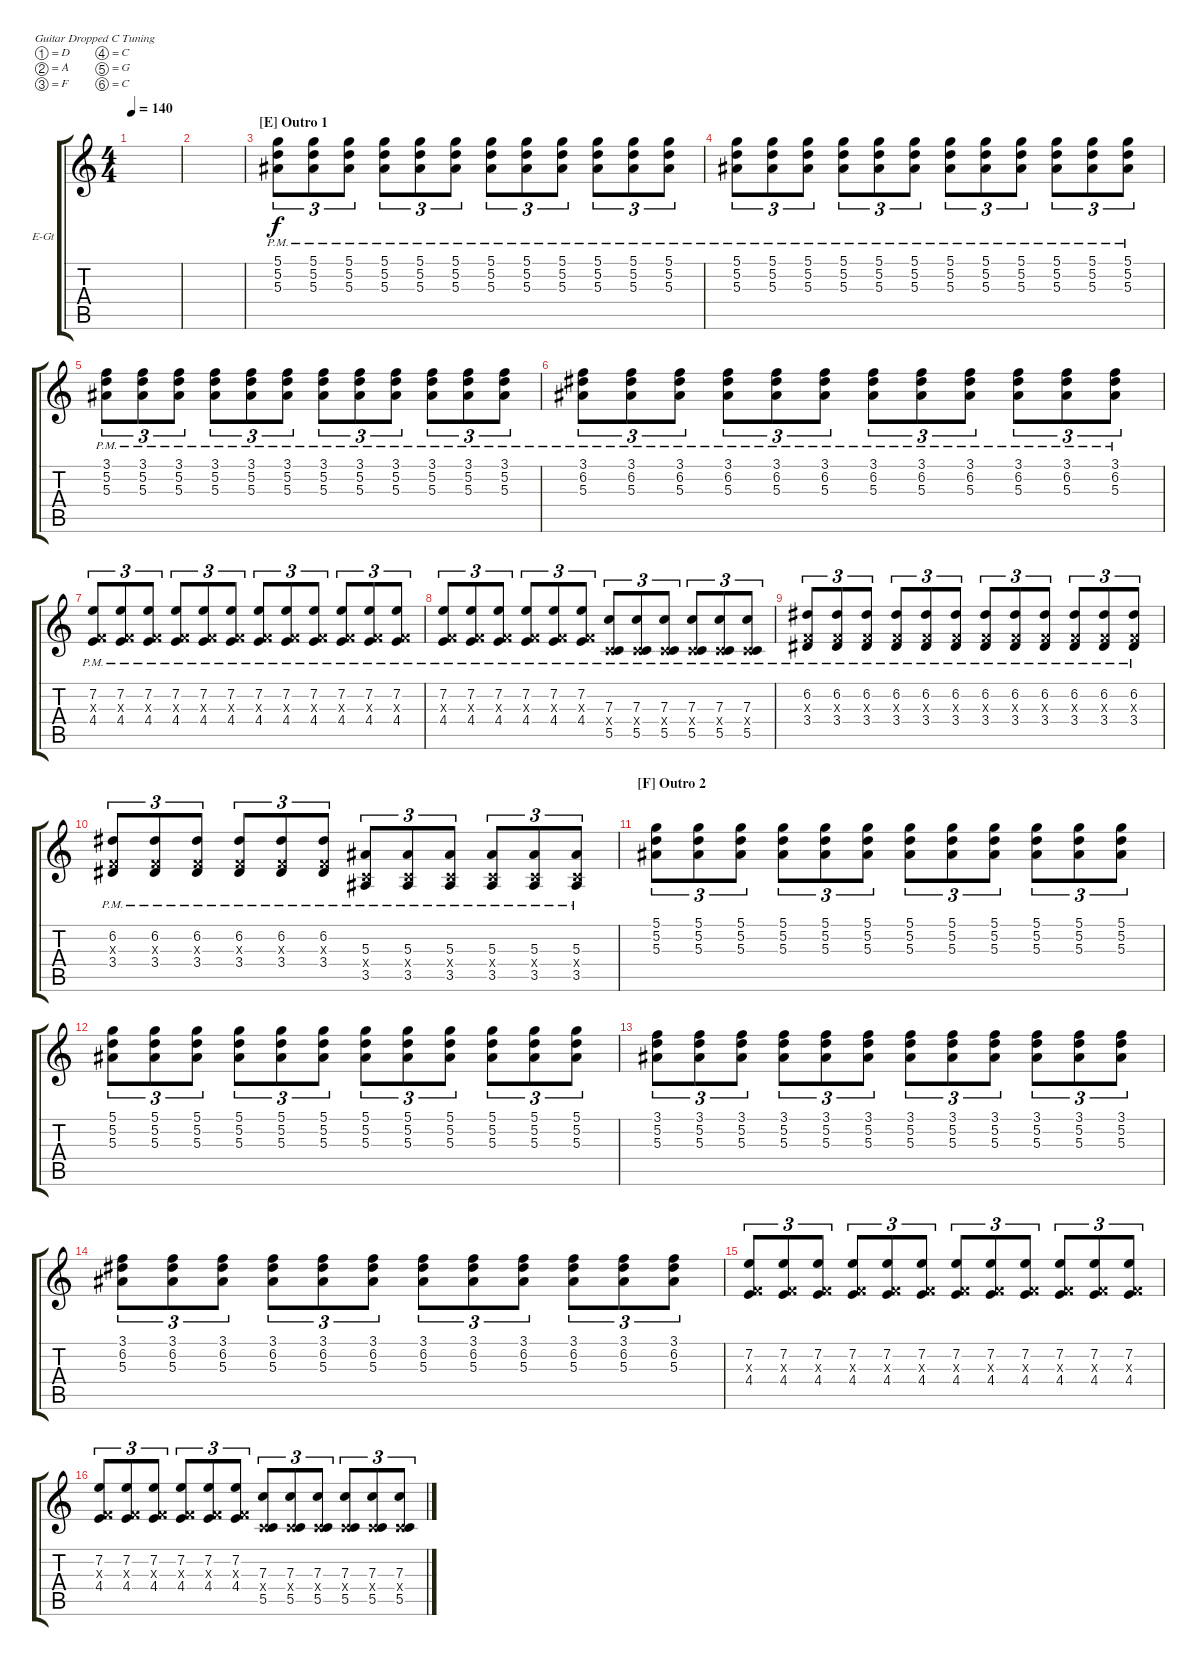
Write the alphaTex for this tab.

\bracketExtendMode groupsimilarinstruments
\firstSystemTrackNameOrientation horizontal
\otherSystemsTrackNameOrientation horizontal
\track ("Misha" "E-Gt") {instrument distortionguitar}
\staff {score tabs}
\tuning (D4 A3 F3 C3 G2 C2)
\ts (4 4)
\tempo 140
\clef g2
\scale
0.333333
\ks c
|
\scale
0.333333 |
\section ("E" "Outro 1")
\scale
0.333333 (5.3{pm} 5.2{pm} 5.1{pm}).8{tu (3 2)} (5.3{pm} 5.2{pm} 5.1{pm}).8{tu (3 2)} (5.3{pm} 5.2{pm} 5.1{pm}).8{tu (3 2)} (5.3{pm} 5.2{pm} 5.1{pm}).8{tu (3 2)} (5.3{pm} 5.2{pm} 5.1{pm}).8{tu (3 2)} (5.3{pm} 5.2{pm} 5.1{pm}).8{tu (3 2)} (5.3{pm} 5.2{pm} 5.1{pm}).8{tu (3 2)} (5.3{pm} 5.2{pm} 5.1{pm}).8{tu (3 2)} (5.3{pm} 5.2{pm} 5.1{pm}).8{tu (3 2)} (5.3{pm} 5.2{pm} 5.1{pm}).8{tu (3 2)} (5.3{pm} 5.2{pm} 5.1{pm}).8{tu (3 2)} (5.3{pm} 5.2{pm} 5.1{pm}).8{tu (3 2)} |
\scale
0.333333 (5.3{pm} 5.2{pm} 5.1{pm}).8{tu (3 2)} (5.3{pm} 5.2{pm} 5.1{pm}).8{tu (3 2)} (5.3{pm} 5.2{pm} 5.1{pm}).8{tu (3 2)} (5.3{pm} 5.2{pm} 5.1{pm}).8{tu (3 2)} (5.3{pm} 5.2{pm} 5.1{pm}).8{tu (3 2)} (5.3{pm} 5.2{pm} 5.1{pm}).8{tu (3 2)} (5.3{pm} 5.2{pm} 5.1{pm}).8{tu (3 2)} (5.3{pm} 5.2{pm} 5.1{pm}).8{tu (3 2)} (5.3{pm} 5.2{pm} 5.1{pm}).8{tu (3 2)} (5.3{pm} 5.2{pm} 5.1{pm}).8{tu (3 2)} (5.3{pm} 5.2{pm} 5.1{pm}).8{tu (3 2)} (5.3{pm} 5.2{pm} 5.1{pm}).8{tu (3 2)} |
\scale
0.333333 (3.1{pm} 5.2{pm} 5.3{pm}).8{tu (3 2)} (3.1{pm} 5.2{pm} 5.3{pm}).8{tu (3 2)} (3.1{pm} 5.2{pm} 5.3{pm}).8{tu (3 2)} (3.1{pm} 5.2{pm} 5.3{pm}).8{tu (3 2)} (3.1{pm} 5.2{pm} 5.3{pm}).8{tu (3 2)} (3.1{pm} 5.2{pm} 5.3{pm}).8{tu (3 2)} (3.1{pm} 5.2{pm} 5.3{pm}).8{tu (3 2)} (3.1{pm} 5.2{pm} 5.3{pm}).8{tu (3 2)} (3.1{pm} 5.2{pm} 5.3{pm}).8{tu (3 2)} (3.1{pm} 5.2{pm} 5.3{pm}).8{tu (3 2)} (3.1{pm} 5.2{pm} 5.3{pm}).8{tu (3 2)} (3.1{pm} 5.2{pm} 5.3{pm}).8{tu (3 2)} |
\scale
0.333333 (3.1{pm} 6.2{pm} 5.3{pm}).8{tu (3 2)} (3.1{pm} 6.2{pm} 5.3{pm}).8{tu (3 2)} (3.1{pm} 6.2{pm} 5.3{pm}).8{tu (3 2)} (3.1{pm} 6.2{pm} 5.3{pm}).8{tu (3 2)} (3.1{pm} 6.2{pm} 5.3{pm}).8{tu (3 2)} (3.1{pm} 6.2{pm} 5.3{pm}).8{tu (3 2)} (3.1{pm} 6.2{pm} 5.3{pm}).8{tu (3 2)} (3.1{pm} 6.2{pm} 5.3{pm}).8{tu (3 2)} (3.1{pm} 6.2{pm} 5.3{pm}).8{tu (3 2)} (3.1{pm} 6.2{pm} 5.3{pm}).8{tu (3 2)} (3.1{pm} 6.2{pm} 5.3{pm}).8{tu (3 2)} (3.1{pm} 6.2{pm} 5.3{pm}).8{tu (3 2)} |
\scale
0.333333 (7.2{pm} 0.3{pm x} 4.4{pm}).8{tu (3 2)} (7.2{pm} 0.3{pm x} 4.4{pm}).8{tu (3 2)} (7.2{pm} 0.3{pm x} 4.4{pm}).8{tu (3 2)} (7.2{pm} 0.3{pm x} 4.4{pm}).8{tu (3 2)} (7.2{pm} 0.3{pm x} 4.4{pm}).8{tu (3 2)} (7.2{pm} 0.3{pm x} 4.4{pm}).8{tu (3 2)} (7.2{pm} 0.3{pm x} 4.4{pm}).8{tu (3 2)} (7.2{pm} 0.3{pm x} 4.4{pm}).8{tu (3 2)} (7.2{pm} 0.3{pm x} 4.4{pm}).8{tu (3 2)} (7.2{pm} 0.3{pm x} 4.4{pm}).8{tu (3 2)} (7.2{pm} 0.3{pm x} 4.4{pm}).8{tu (3 2)} (7.2{pm} 0.3{pm x} 4.4{pm}).8{tu (3 2)} |
\scale
0.333333 (7.2{pm} 0.3{pm x} 4.4{pm}).8{tu (3 2)} (7.2{pm} 0.3{pm x} 4.4{pm}).8{tu (3 2)} (7.2{pm} 0.3{pm x} 4.4{pm}).8{tu (3 2)} (7.2{pm} 0.3{pm x} 4.4{pm}).8{tu (3 2)} (7.2{pm} 0.3{pm x} 4.4{pm}).8{tu (3 2)} (7.2{pm} 0.3{pm x} 4.4{pm}).8{tu (3 2)} (7.3{pm} 0.4{pm x} 5.5{pm}).8{tu (3 2)} (7.3{pm} 0.4{pm x} 5.5{pm}).8{tu (3 2)} (7.3{pm} 0.4{pm x} 5.5{pm}).8{tu (3 2)} (7.3{pm} 0.4{pm x} 5.5{pm}).8{tu (3 2)} (7.3{pm} 0.4{pm x} 5.5{pm}).8{tu (3 2)} (7.3{pm} 0.4{pm x} 5.5{pm}).8{tu (3 2)} |
\scale
0.333333 (6.2{pm} 0.3{pm x} 3.4{pm}).8{tu (3 2)} (6.2{pm} 0.3{pm x} 3.4{pm}).8{tu (3 2)} (6.2{pm} 0.3{pm x} 3.4{pm}).8{tu (3 2)} (6.2{pm} 0.3{pm x} 3.4{pm}).8{tu (3 2)} (6.2{pm} 0.3{pm x} 3.4{pm}).8{tu (3 2)} (6.2{pm} 0.3{pm x} 3.4{pm}).8{tu (3 2)} (6.2{pm} 0.3{pm x} 3.4{pm}).8{tu (3 2)} (6.2{pm} 0.3{pm x} 3.4{pm}).8{tu (3 2)} (6.2{pm} 0.3{pm x} 3.4{pm}).8{tu (3 2)} (6.2{pm} 0.3{pm x} 3.4{pm}).8{tu (3 2)} (6.2{pm} 0.3{pm x} 3.4{pm}).8{tu (3 2)} (6.2{pm} 0.3{pm x} 3.4{pm}).8{tu (3 2)} |
\scale
0.333333 (6.2{pm} 0.3{pm x} 3.4{pm}).8{tu (3 2)} (6.2{pm} 0.3{pm x} 3.4{pm}).8{tu (3 2)} (6.2{pm} 0.3{pm x} 3.4{pm}).8{tu (3 2)} (6.2{pm} 0.3{pm x} 3.4{pm}).8{tu (3 2)} (6.2{pm} 0.3{pm x} 3.4{pm}).8{tu (3 2)} (6.2{pm} 0.3{pm x} 3.4{pm}).8{tu (3 2)} (5.3{pm} 0.4{pm x} 3.5{pm}).8{tu (3 2)} (5.3{pm} 0.4{pm x} 3.5{pm}).8{tu (3 2)} (5.3{pm} 0.4{pm x} 3.5{pm}).8{tu (3 2)} (5.3{pm} 0.4{pm x} 3.5{pm}).8{tu (3 2)} (5.3{pm} 0.4{pm x} 3.5{pm}).8{tu (3 2)} (5.3{pm} 0.4{pm x} 3.5{pm}).8{tu (3 2)} |
\section ("F" "Outro 2")
\scale
0.333333 (5.3 5.2 5.1).8{tu (3 2)} (5.3 5.2 5.1).8{tu (3 2)} (5.3 5.2 5.1).8{tu (3 2)} (5.3 5.2 5.1).8{tu (3 2)} (5.3 5.2 5.1).8{tu (3 2)} (5.3 5.2 5.1).8{tu (3 2)} (5.3 5.2 5.1).8{tu (3 2)} (5.3 5.2 5.1).8{tu (3 2)} (5.3 5.2 5.1).8{tu (3 2)} (5.3 5.2 5.1).8{tu (3 2)} (5.3 5.2 5.1).8{tu (3 2)} (5.3 5.2 5.1).8{tu (3 2)} |
\scale
0.333333 (5.3 5.2 5.1).8{tu (3 2)} (5.3 5.2 5.1).8{tu (3 2)} (5.3 5.2 5.1).8{tu (3 2)} (5.3 5.2 5.1).8{tu (3 2)} (5.3 5.2 5.1).8{tu (3 2)} (5.3 5.2 5.1).8{tu (3 2)} (5.3 5.2 5.1).8{tu (3 2)} (5.3 5.2 5.1).8{tu (3 2)} (5.3 5.2 5.1).8{tu (3 2)} (5.3 5.2 5.1).8{tu (3 2)} (5.3 5.2 5.1).8{tu (3 2)} (5.3 5.2 5.1).8{tu (3 2)} |
\scale
0.333333 (3.1 5.2 5.3).8{tu (3 2)} (3.1 5.2 5.3).8{tu (3 2)} (3.1 5.2 5.3).8{tu (3 2)} (3.1 5.2 5.3).8{tu (3 2)} (3.1 5.2 5.3).8{tu (3 2)} (3.1 5.2 5.3).8{tu (3 2)} (3.1 5.2 5.3).8{tu (3 2)} (3.1 5.2 5.3).8{tu (3 2)} (3.1 5.2 5.3).8{tu (3 2)} (3.1 5.2 5.3).8{tu (3 2)} (3.1 5.2 5.3).8{tu (3 2)} (3.1 5.2 5.3).8{tu (3 2)} |
\scale
0.333333 (3.1 6.2 5.3).8{tu (3 2)} (3.1 6.2 5.3).8{tu (3 2)} (3.1 6.2 5.3).8{tu (3 2)} (3.1 6.2 5.3).8{tu (3 2)} (3.1 6.2 5.3).8{tu (3 2)} (3.1 6.2 5.3).8{tu (3 2)} (3.1 6.2 5.3).8{tu (3 2)} (3.1 6.2 5.3).8{tu (3 2)} (3.1 6.2 5.3).8{tu (3 2)} (3.1 6.2 5.3).8{tu (3 2)} (3.1 6.2 5.3).8{tu (3 2)} (3.1 6.2 5.3).8{tu (3 2)} |
\scale
0.333333 (7.2 0.3{x} 4.4).8{tu (3 2)} (7.2 0.3{x} 4.4).8{tu (3 2)} (7.2 0.3{x} 4.4).8{tu (3 2)} (7.2 0.3{x} 4.4).8{tu (3 2)} (7.2 0.3{x} 4.4).8{tu (3 2)} (7.2 0.3{x} 4.4).8{tu (3 2)} (7.2 0.3{x} 4.4).8{tu (3 2)} (7.2 0.3{x} 4.4).8{tu (3 2)} (7.2 0.3{x} 4.4).8{tu (3 2)} (7.2 0.3{x} 4.4).8{tu (3 2)} (7.2 0.3{x} 4.4).8{tu (3 2)} (7.2 0.3{x} 4.4).8{tu (3 2)} |
\scale
0.333333 (7.2 0.3{x} 4.4).8{tu (3 2)} (7.2 0.3{x} 4.4).8{tu (3 2)} (7.2 0.3{x} 4.4).8{tu (3 2)} (7.2 0.3{x} 4.4).8{tu (3 2)} (7.2 0.3{x} 4.4).8{tu (3 2)} (7.2 0.3{x} 4.4).8{tu (3 2)} (7.3 0.4{x} 5.5).8{tu (3 2)} (7.3 0.4{x} 5.5).8{tu (3 2)} (7.3 0.4{x} 5.5).8{tu (3 2)} (7.3 0.4{x} 5.5).8{tu (3 2)} (7.3 0.4{x} 5.5).8{tu (3 2)} (7.3 0.4{x} 5.5).8{tu (3 2)}
